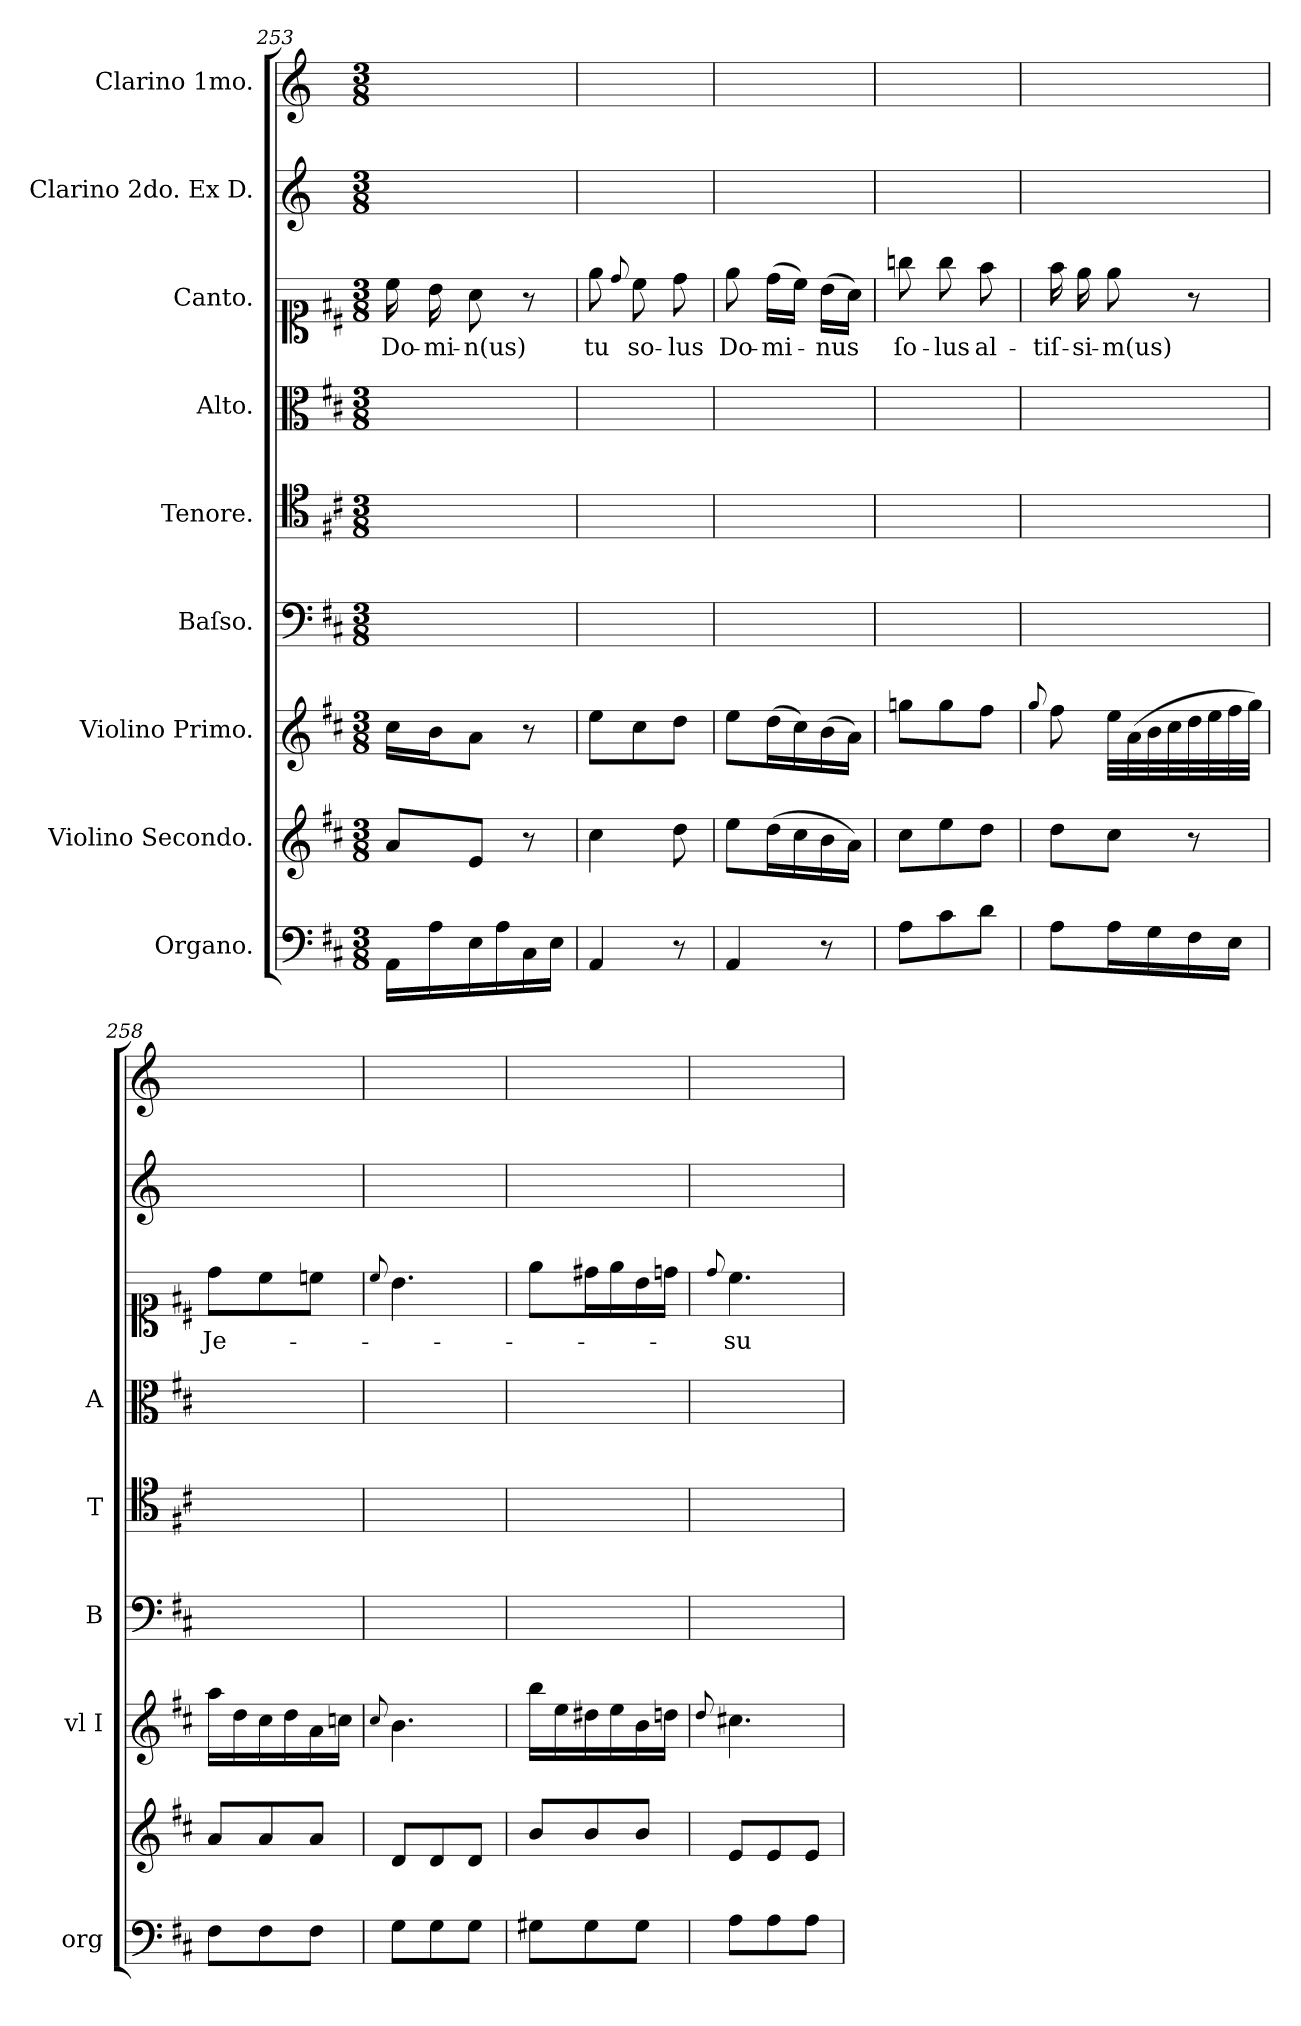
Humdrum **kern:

**kern	**kern	**kern	**kern	**kern	**kern	**kern	**text	**kern	**kern
*part9	*part8	*part7	*part6	*part5	*part4	*part3	*part3	*part2	*part1
*staff9	*staff8	*staff7	*staff6	*staff5	*staff4	*staff3	*staff3	*staff2	*staff1
*I"Organo.	*I"Violino Secondo.	*I"Violino Primo.	*I"Baſso.	*I"Tenore.	*I"Alto.	*I"Canto.	*	*I"Clarino 2do. Ex D.	*I"Clarino 1mo.
*I'org	*	*I'vl I	*I'B	*I'T	*I'A	*	*	*	*
*clefF4	*clefG2	*clefG2	*clefF4	*clefC4	*clefC3	*clefC1	*	*clefG2	*clefG2
*	*	*	*	*	*	*	*	*ITrd-1c-2	*ITrd-1c-2
*k[f#c#]	*k[f#c#]	*k[f#c#]	*k[f#c#]	*k[f#c#]	*k[f#c#]	*k[f#c#]	*	*k[f#c#]	*k[f#c#]
*M3/8	*M3/8	*M3/8	*M3/8	*M3/8	*M3/8	*M3/8	*	*M3/8	*M3/8
=253	=253	=253	=253	=253	=253	=253	=253	=253	=253
16AA\LL	8a/L	16cc#\LL	4.ryy	4.ryy	4.ryy	16cc#\	Do-	4.ryy	4.ryy
16A\	.	16b\J	.	.	.	16b\	-mi-	.	.
16E\	8e/J	8a\J	.	.	.	8a\	-n(us)	.	.
16A\	.	.	.	.	.	.	.	.	.
16C#\	8r	8r	.	.	.	8r	.	.	.
16E\JJ	.	.	.	.	.	.	.	.	.
=254	=254	=254	=254	=254	=254	=254	=254	=254	=254
4AA/	4cc#\	8ee\L	4.ryy	4.ryy	4.ryy	8ee\	tu	4.ryy	4.ryy
.	.	.	.	.	.	8qqdd/	.	.	.
.	.	8cc#\	.	.	.	8cc#\	so-	.	.
8r	8dd\	8dd\J	.	.	.	8dd\	-lus	.	.
=255	=255	=255	=255	=255	=255	=255	=255	=255	=255
4AA/	8ee\L	8ee\L	4.ryy	4.ryy	4.ryy	8ee\	Do-	4.ryy	4.ryy
.	(>16dd\L	(>16dd\L	.	.	.	(>16dd\LL	-mi-	.	.
.	16cc#\	16cc#\)	.	.	.	16cc#\JJ)	.	.	.
8r	16b\	(>16b\	.	.	.	(>16b\LL	-nus	.	.
.	16a\JJ)	16a\JJ)	.	.	.	16a\JJ)	.	.	.
=256	=256	=256	=256	=256	=256	=256	=256	=256	=256
8A\L	8cc#\L	8ggn\L	4.ryy	4.ryy	4.ryy	8ggn\	ſo-	4.ryy	4.ryy
8c#\	8ee\	8gg\	.	.	.	8gg\	lus	.	.
8d\J	8dd\J	8ff#\J	.	.	.	8ff#\	al-	.	.
=257	=257	=257	=257	=257	=257	=257	=257	=257	=257
.	.	8qqgg/	.	.	.	.	.	.	.
8A\L	8dd\L	8ff#\	4.ryy	4.ryy	4.ryy	16ff#\	-tiſ-	4.ryy	4.ryy
.	.	.	.	.	.	16ee\	-si-	.	.
16A\L	8cc#\J	32ee\LLL	.	.	.	8ee\	-m(us)	.	.
.	.	(>32a\	.	.	.	.	.	.	.
16G\	.	32b\	.	.	.	.	.	.	.
.	.	32cc#\	.	.	.	.	.	.	.
16F#\	8r	32dd\	.	.	.	8r	.	.	.
.	.	32ee\	.	.	.	.	.	.	.
16E\JJ	.	32ff#\	.	.	.	.	.	.	.
.	.	32gg\JJJ)	.	.	.	.	.	.	.
=258	=258	=258	=258	=258	=258	=258	=258	=258	=258
8F#\L	8a/L	16aa\LL	4.ryy	4.ryy	4.ryy	8dd\L	Je-	4.ryy	4.ryy
.	.	16dd\	.	.	.	.	.	.	.
8F#\	8a/	16cc#\	.	.	.	8cc#\	.	.	.
.	.	16dd\	.	.	.	.	.	.	.
8F#\J	8a/J	16a\	.	.	.	8ccn\J	.	.	.
.	.	16ccn\JJ	.	.	.	.	.	.	.
=259	=259	=259	=259	=259	=259	=259	=259	=259	=259
.	.	8qqcc#/	.	.	.	8qqcc#/	.	.	.
8G\L	8d/L	4.b\	4.ryy	4.ryy	4.ryy	4.b\	.	4.ryy	4.ryy
8G\	8d/	.	.	.	.	.	.	.	.
8G\J	8d/J	.	.	.	.	.	.	.	.
=260	=260	=260	=260	=260	=260	=260	=260	=260	=260
8G#X\L	8b/L	16bb\LL	4.ryy	4.ryy	4.ryy	8ee\L	.	4.ryy	4.ryy
.	.	16ee\	.	.	.	.	.	.	.
8G#\	8b/	16dd#X\	.	.	.	16dd#X\L	.	.	.
.	.	16ee\	.	.	.	16ee\	.	.	.
8G#\J	8b/J	16b\	.	.	.	16b\	.	.	.
.	.	16ddn\JJ	.	.	.	16ddn\JJ	.	.	.
=261	=261	=261	=261	=261	=261	=261	=261	=261	=261
.	.	8qqdd/	.	.	.	8qqdd/	.	.	.
8A\L	8e/L	4.cc#X\	4.ryy	4.ryy	4.ryy	4.cc#\	-su	4.ryy	4.ryy
8A\	8e/	.	.	.	.	.	.	.	.
8A\J	8e/J	.	.	.	.	.	.	.	.
=	=	=	=	=	=	=	=	=	=
*-	*-	*-	*-	*-	*-	*-	*-	*-	*-
